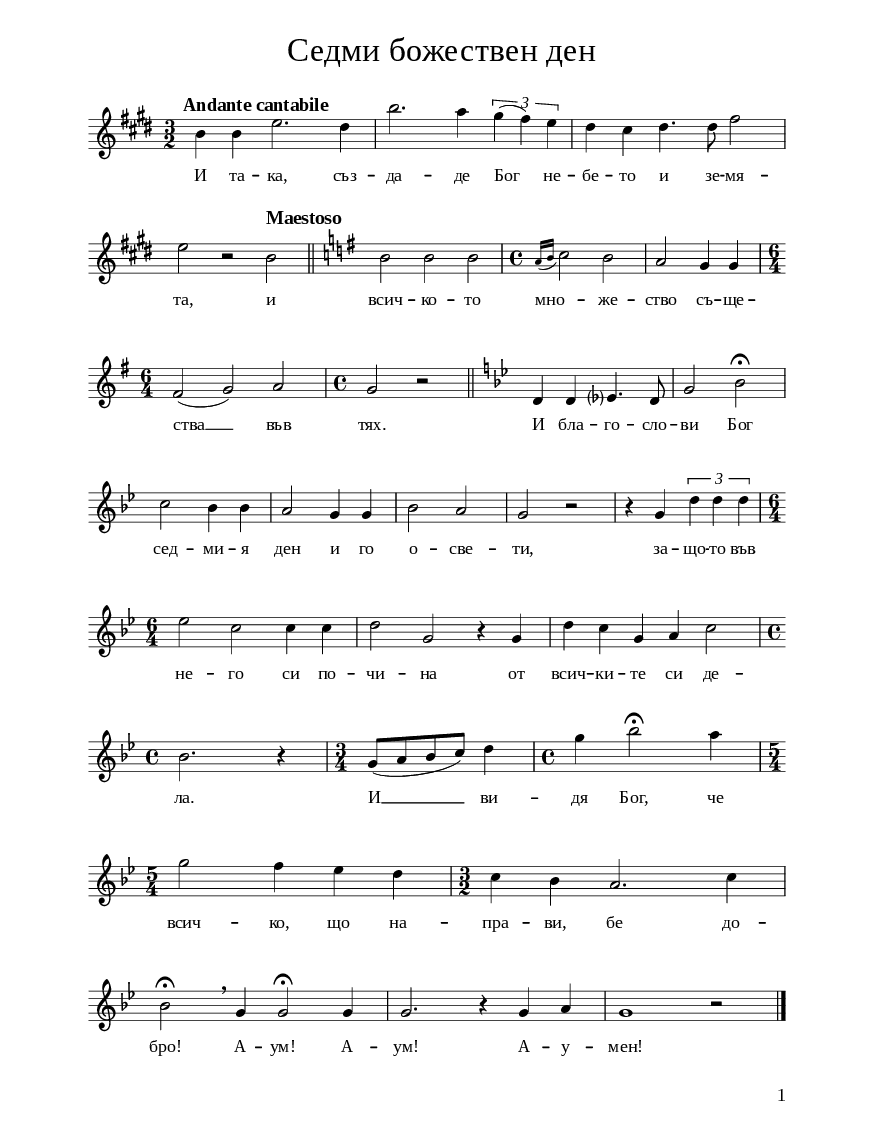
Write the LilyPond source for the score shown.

\version "2.24.2"

% include paper part and global functions
\include "include/globals.ily"

\bookpart {
  \label #'ref199
 \tocItem \markup "     Седми божествен ден – Sedmi božestven den "
  \include "include/bookpart-paper.ily"
  \score {
    \include "include/score-layout.ily"

    \new Voice \absolute {
      \clef treble
      \key e \major
      \time 3/2
      \tempo "Andante cantabile"
      \autoBeamOff
      b'4  b'4 e''2.  dis''4 | % 258
      b''2.  a''4 \tupletUp  \times 2/3 {
        \once \override Slur.positions = #'(1 . 1) gis''4 (  fis''4 )  e''4
      }
      | % 259
      dis''4  cis''4  dis''4.  dis''8
      fis''2 \break |
      e''2 r2   \tempo "Maestoso" b'2  \bar
      "||"
      \key g \major | % 261
      b'2  b'2  b'2 | % 262
      \time 4/4  |

      \grace { a'16 ([b'16] } c''2) b'2 | a'2 g'4 g'4 | \break

      \time 6/4  | % 264
      fis'2 ( g'2 ) a'2 | % 265
      \time 4/4  | % 265
      g'2 r2 \bar "||"
      \key g \minor | % 266
      d'4 d'4 es'?4. d'8 | % 267
      g'2  bes'2 ^\fermata \break | % 268
      c''2  bes'4  bes'4 | % 269
      a'2 g'4 g'4 |
      bes'2 a'2 | % 271
      g'2 r2 | % 272
      r4 g'4 \times 2/3 {
        d''4  d''4  d''4
      }
      \break | % 273
      \time 6/4  | % 273
      es''2  c''2  c''4  c''4 | % 274
      d''2 g'2 r4 g'4 | % 275
      d''4  c''4 g'4 a'4  c''2
      \break | % 276
      \time 4/4  | % 276
      bes'2. r4 | % 277
      \time 3/4  | % 277
      g'8 ( [ a'8 bes'8 c''8 ) ]
      d''4 | % 278
      \time 4/4  | % 278
      g''4  bes''2 ^\fermata  a''4 \break | % 279
      \time 5/4  | % 279
      g''2  f''4  es''4  d''4 |
      \time 3/2  |
      c''4  bes'4 a'2.  c''4 \break | % 281
      bes'2 ^\fermata \breathe g'4 g'2 ^\fermata
      g'4 | % 282
      g'2. r4 g'4 a'4 | % 283
      g'1 r2 \bar "|."
    }
    \addlyrics {
      И та -- ка, съз -- да -- де
      Бог не -- бе -- то и зе -- мя --
      та, и всич -- ко -- то
      мно -- же -- ство съ -- ще -- ства __  във
      тях. И бла -- го -- сло -- ви Бог
      сед -- ми -- я ден и го о -- све --
      ти, за -- що -- то във не -- го си
      по -- чи -- на от всич -- ки -- те
      си де -- ла. И __    ви -- дя
      Бог, че всич -- ко, що на -- пра --
      ви, бе до -- бро! А -- ум! А -- ум!
      А -- у -- мен!}

        \header {
          title = \titleFunc " Седми божествен ден" "Sedmi božestven den"
        }

        \midi{}

      } % score
      \pageBreak

      % include foreign translation(s) of the song
      
    } % bookpart

    % Più mosso
    %
